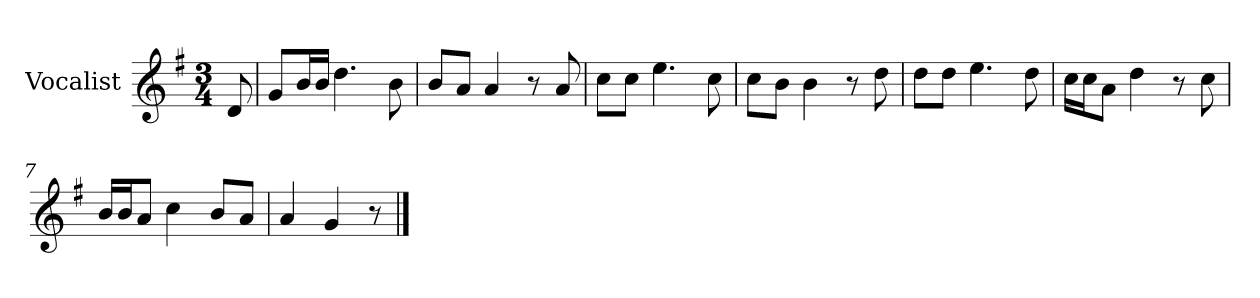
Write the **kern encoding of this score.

**kern
*part1
*staff1
*I"Vocalist
*k[f#]
*G:
*M3/4
=
8d
=1
8gL
16bL
16bJJ
4.dd
8b
=2
8bL
8aJ
4a
8r
8a
=3
8ccL
8ccJ
4.ee
8cc
=4
8ccL
8bJ
4b
8r
8dd
=5
8ddL
8ddJ
4.ee
8dd
=6
16ccLL
16ccJ
8aJ
4dd
8r
8cc
=7
16bLL
16bJ
8aJ
4cc
8bL
8aJ
=8
4a
4g
8r
==
*-
